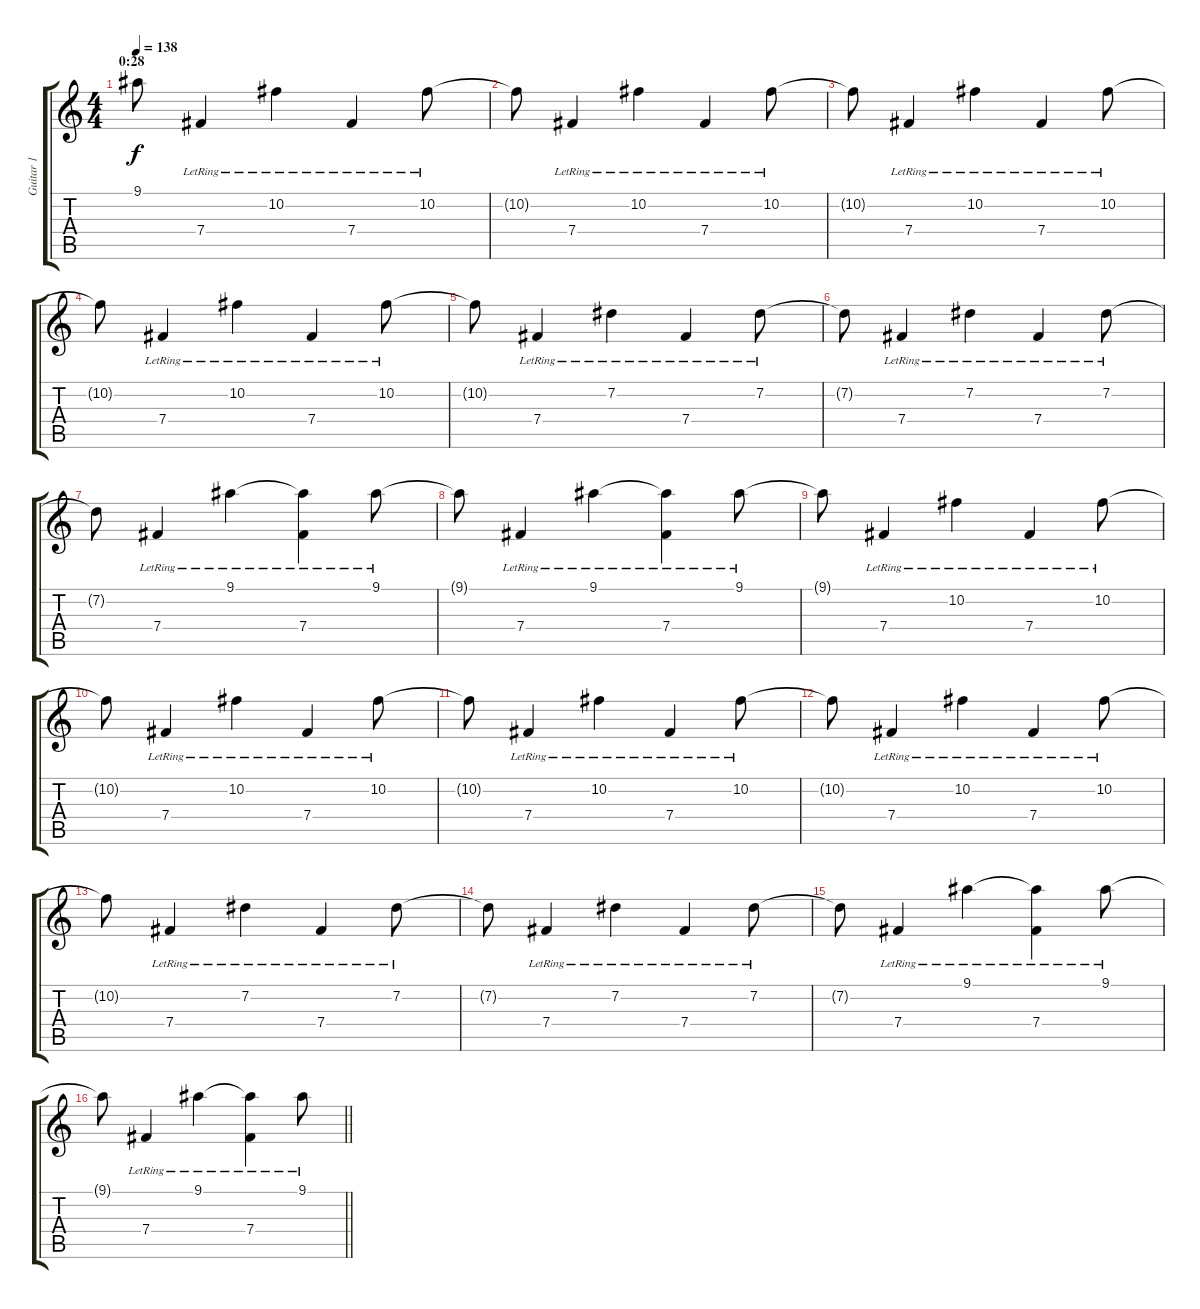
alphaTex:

\track ("Guitar 1" "Guitar 1") {instrument electricguitarjazz}
\staff {score tabs}
\tuning (Db4 Ab3 E3 B2 Gb2 Db2) {hide}
\ts (4 4)
\section ("" "0:28")
\tempo 138
\clef g2
\ks c
9.1{t}.8{dy f} 7.4{lr}.4 10.2{lr}.4 7.4{lr}.4 10.2{lr}.8 |
10.2{t}.8 7.4{lr}.4 10.2{lr}.4 7.4{lr}.4 10.2{lr}.8 |
10.2{t}.8 7.4{lr}.4 10.2{lr}.4 7.4{lr}.4 10.2{lr}.8 |
10.2{t}.8 7.4{lr}.4 10.2{lr}.4 7.4{lr}.4 10.2{lr}.8 |
10.2{t}.8 7.4{lr}.4 7.2{lr}.4 7.4{lr}.4 7.2{lr}.8 |
7.2{t}.8 7.4{lr}.4 7.2{lr}.4 7.4{lr}.4 7.2{lr}.8 |
7.2{t}.8 7.4{lr}.4 9.1{lr}.4 (9.1{t} 7.4{lr}).4 9.1{lr}.8 |
9.1{t}.8 7.4{lr}.4 9.1{lr}.4 (9.1{t} 7.4{lr}).4 9.1{lr}.8 |
9.1{t}.8 7.4{lr}.4 10.2{lr}.4 7.4{lr}.4 10.2{lr}.8 |
10.2{t}.8 7.4{lr}.4 10.2{lr}.4 7.4{lr}.4 10.2{lr}.8 |
10.2{t}.8 7.4{lr}.4 10.2{lr}.4 7.4{lr}.4 10.2{lr}.8 |
10.2{t}.8 7.4{lr}.4 10.2{lr}.4 7.4{lr}.4 10.2{lr}.8 |
10.2{t}.8 7.4{lr}.4 7.2{lr}.4 7.4{lr}.4 7.2{lr}.8 |
7.2{t}.8 7.4{lr}.4 7.2{lr}.4 7.4{lr}.4 7.2{lr}.8 |
7.2{t}.8 7.4{lr}.4 9.1{lr}.4 (9.1{t} 7.4{lr}).4 9.1{lr}.8 |
\barLineRight lightlight
9.1{t}.8 7.4{lr}.4 9.1{lr}.4 (9.1{t} 7.4{lr}).4 9.1{lr}.8
